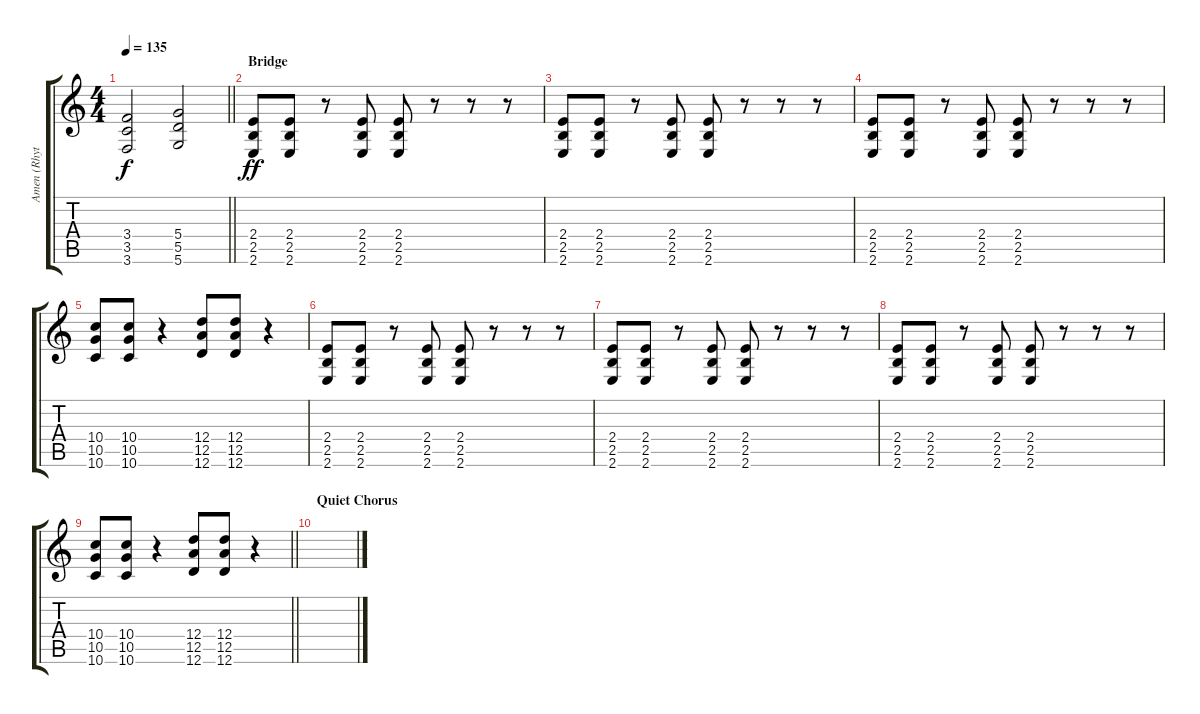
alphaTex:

\track ("Amen (Rhythm Guitar)" "Amen (Rhyt") {instrument distortionguitar}
\staff {score tabs}
\tuning (E4 B3 G3 D3 A2 D2) {hide}
\ts (4 4)
\tempo 135
\clef g2
\barLineRight lightlight
\ks c
(3.4 3.5 3.6).2{dy f} (5.4 5.5 5.6).2 |
\section ("" "Bridge")
(2.4 2.5 2.6).8{dy ff} (2.4 2.5 2.6).8 r.8 (2.4 2.5 2.6).8 (2.4 2.5 2.6).8 r.8 r.8 r.8 |
(2.4 2.5 2.6).8 (2.4 2.5 2.6).8 r.8 (2.4 2.5 2.6).8 (2.4 2.5 2.6).8 r.8 r.8 r.8 |
(2.4 2.5 2.6).8 (2.4 2.5 2.6).8 r.8 (2.4 2.5 2.6).8 (2.4 2.5 2.6).8 r.8 r.8 r.8 |
(10.4 10.5 10.6).8 (10.4 10.5 10.6).8 r.4 (12.4 12.5 12.6).8 (12.4 12.5 12.6).8 r.4 |
(2.4 2.5 2.6).8 (2.4 2.5 2.6).8 r.8 (2.4 2.5 2.6).8 (2.4 2.5 2.6).8 r.8 r.8 r.8 |
(2.4 2.5 2.6).8 (2.4 2.5 2.6).8 r.8 (2.4 2.5 2.6).8 (2.4 2.5 2.6).8 r.8 r.8 r.8 |
(2.4 2.5 2.6).8 (2.4 2.5 2.6).8 r.8 (2.4 2.5 2.6).8 (2.4 2.5 2.6).8 r.8 r.8 r.8 |
\barLineRight lightlight
(10.4 10.5 10.6).8 (10.4 10.5 10.6).8 r.4 (12.4 12.5 12.6).8 (12.4 12.5 12.6).8 r.4 |
\section ("" "Quiet Chorus")
